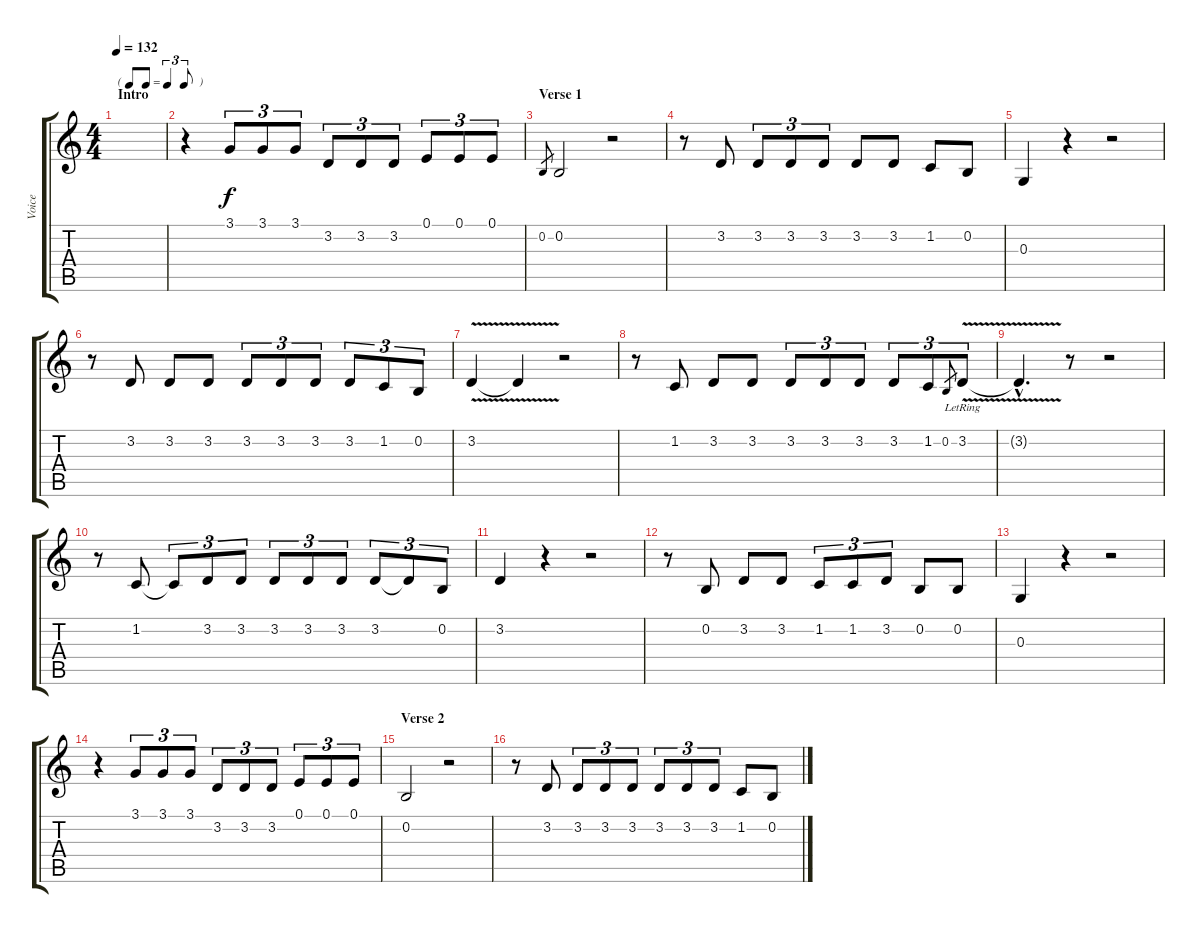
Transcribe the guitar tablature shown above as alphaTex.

\track ("Voice" "Voice") {instrument flute}
\staff {score tabs}
\tuning (E4 B3 G3 D3 A2 E2) {hide}
\ts (4 4)
\tf triplet8th
\section ("" "Intro")
\tempo 132
\clef g2
\ks c
|
r.4 3.1.8{tu (3 2)} 3.1.8{tu (3 2)} 3.1.8{tu (3 2)} 3.2.8{tu (3 2)} 3.2.8{tu (3 2)} 3.2.8{tu (3 2)} 0.1.8{tu (3 2)} 0.1.8{tu (3 2)} 0.1.8{tu (3 2)} |
\section ("" "Verse 1")
0.2.8{gr} 0.2.2 r.2 |
r.8 3.2.8 3.2.8{tu (3 2)} 3.2.8{tu (3 2)} 3.2.8{tu (3 2)} 3.2.8 3.2.8 1.2.8 0.2.8 |
0.3.4 r.4 r.2 |
r.8 3.2.8 3.2.8 3.2.8 3.2.8{tu (3 2)} 3.2.8{tu (3 2)} 3.2.8{tu (3 2)} 3.2.8{tu (3 2)} 1.2.8{tu (3 2)} 0.2.8{tu (3 2)} |
3.2{v}.4 3.2{t}.4 r.2 |
r.8 1.2.8 3.2.8 3.2.8 3.2.8{tu (3 2)} 3.2.8{tu (3 2)} 3.2.8{tu (3 2)} 3.2.8{tu (3 2)} 1.2.8{tu (3 2)} 0.2.8{gr} 3.2{v lr}.8{tu (3 2)} |
3.2{hac t}.4{d} r.8 r.2 |
r.8 1.2.8 1.2{t}.8{tu (3 2)} 3.2.8{tu (3 2)} 3.2.8{tu (3 2)} 3.2.8{tu (3 2)} 3.2.8{tu (3 2)} 3.2.8{tu (3 2)} 3.2.8{tu (3 2)} 3.2{t}.8{tu (3 2)} 0.2.8{tu (3 2)} |
3.2.4 r.4 r.2 |
r.8 0.2.8 3.2.8 3.2.8 1.2.8{tu (3 2)} 1.2.8{tu (3 2)} 3.2.8{tu (3 2)} 0.2.8 0.2.8 |
0.3.4 r.4 r.2 |
r.4 3.1.8{tu (3 2)} 3.1.8{tu (3 2)} 3.1.8{tu (3 2)} 3.2.8{tu (3 2)} 3.2.8{tu (3 2)} 3.2.8{tu (3 2)} 0.1.8{tu (3 2)} 0.1.8{tu (3 2)} 0.1.8{tu (3 2)} |
\section ("" "Verse 2")
0.2.2 r.2 |
r.8 3.2.8 3.2.8{tu (3 2)} 3.2.8{tu (3 2)} 3.2.8{tu (3 2)} 3.2.8{tu (3 2)} 3.2.8{tu (3 2)} 3.2.8{tu (3 2)} 1.2.8 0.2.8
